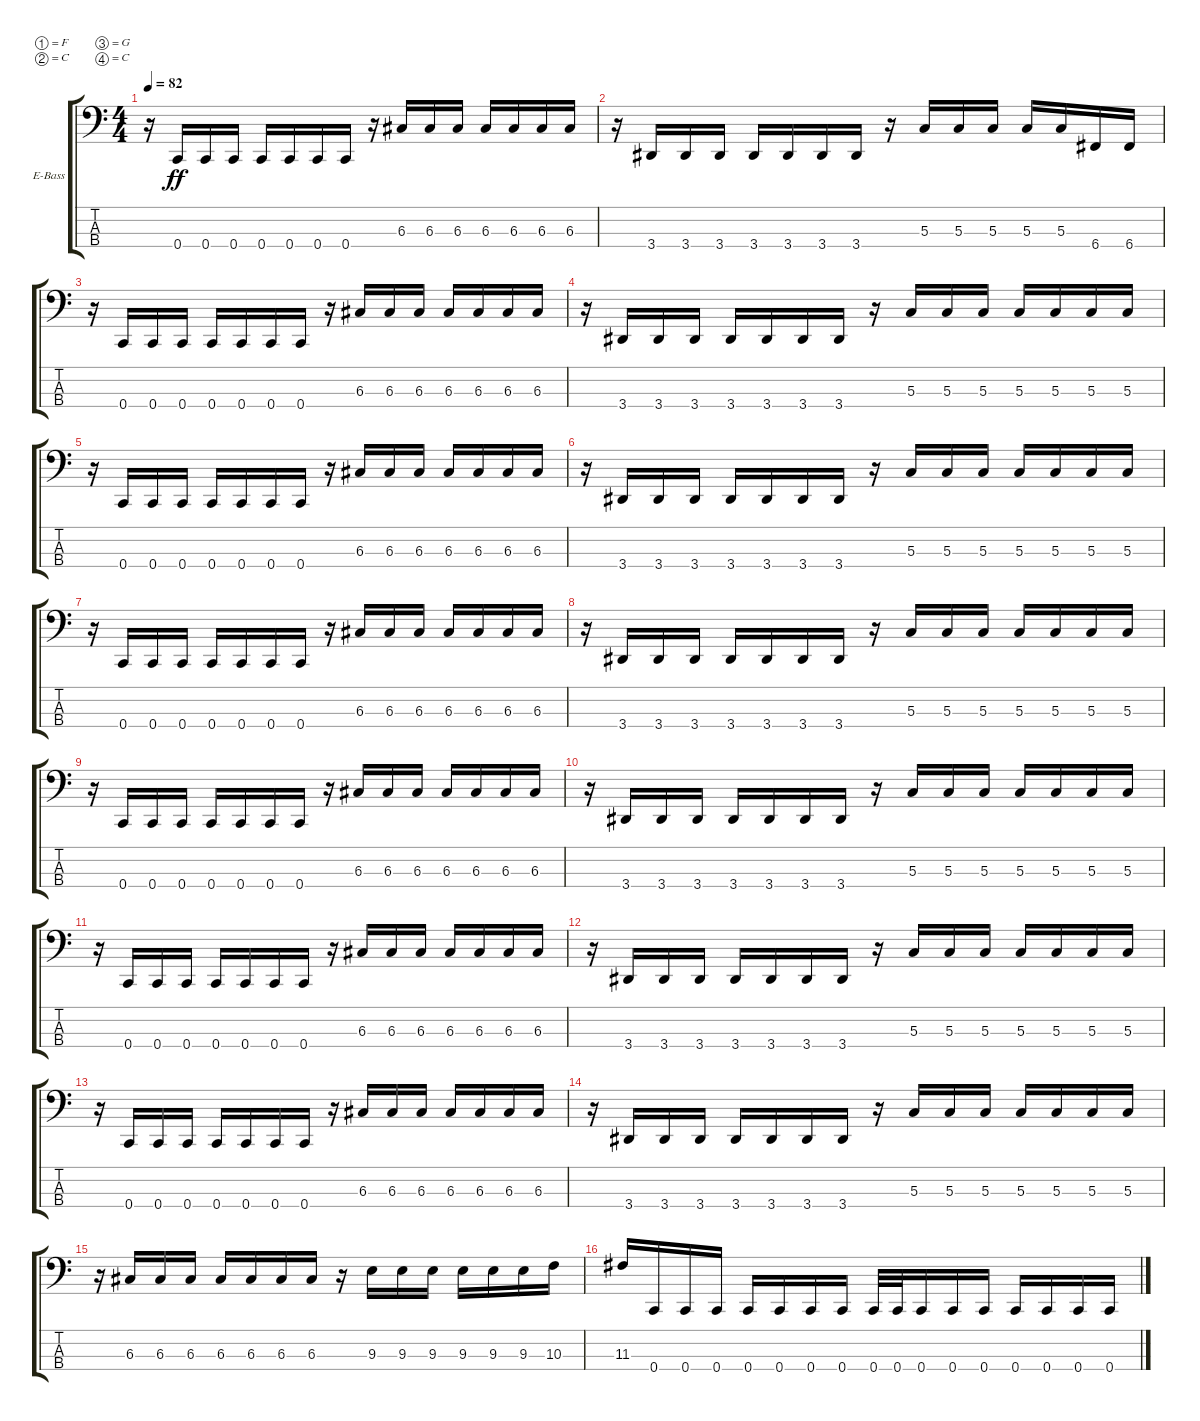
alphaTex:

\bracketExtendMode groupsimilarinstruments
\firstSystemTrackNameOrientation horizontal
\otherSystemsTrackNameOrientation horizontal
\track ("Kristian - Bass" "E-Bass") {instrument electricbassfinger}
\staff {score tabs}
\tuning (F2 C2 G1 C1)
\ts (4 4)
\tempo 82
\clef f4
\ks c
r.16{dy ff} 0.4.16 0.4.16 0.4.16 0.4.16 0.4.16 0.4.16 0.4.16 r.16 6.3.16 6.3.16 6.3.16 6.3.16 6.3.16 6.3.16 6.3.16 |
r.16 3.4.16 3.4.16 3.4.16 3.4.16 3.4.16 3.4.16 3.4.16 r.16 5.3.16 5.3.16 5.3.16 5.3.16 5.3.16 6.4.16 6.4.16 |
r.16 0.4.16 0.4.16 0.4.16 0.4.16 0.4.16 0.4.16 0.4.16 r.16 6.3.16 6.3.16 6.3.16 6.3.16 6.3.16 6.3.16 6.3.16 |
r.16 3.4.16 3.4.16 3.4.16 3.4.16 3.4.16 3.4.16 3.4.16 r.16 5.3.16 5.3.16 5.3.16 5.3.16 5.3.16 5.3.16 5.3.16 |
r.16 0.4.16 0.4.16 0.4.16 0.4.16 0.4.16 0.4.16 0.4.16 r.16 6.3.16 6.3.16 6.3.16 6.3.16 6.3.16 6.3.16 6.3.16 |
r.16 3.4.16 3.4.16 3.4.16 3.4.16 3.4.16 3.4.16 3.4.16 r.16 5.3.16 5.3.16 5.3.16 5.3.16 5.3.16 5.3.16 5.3.16 |
r.16 0.4.16 0.4.16 0.4.16 0.4.16 0.4.16 0.4.16 0.4.16 r.16 6.3.16 6.3.16 6.3.16 6.3.16 6.3.16 6.3.16 6.3.16 |
r.16 3.4.16 3.4.16 3.4.16 3.4.16 3.4.16 3.4.16 3.4.16 r.16 5.3.16 5.3.16 5.3.16 5.3.16 5.3.16 5.3.16 5.3.16 |
r.16 0.4.16 0.4.16 0.4.16 0.4.16 0.4.16 0.4.16 0.4.16 r.16 6.3.16 6.3.16 6.3.16 6.3.16 6.3.16 6.3.16 6.3.16 |
r.16 3.4.16 3.4.16 3.4.16 3.4.16 3.4.16 3.4.16 3.4.16 r.16 5.3.16 5.3.16 5.3.16 5.3.16 5.3.16 5.3.16 5.3.16 |
r.16 0.4.16 0.4.16 0.4.16 0.4.16 0.4.16 0.4.16 0.4.16 r.16 6.3.16 6.3.16 6.3.16 6.3.16 6.3.16 6.3.16 6.3.16 |
r.16 3.4.16 3.4.16 3.4.16 3.4.16 3.4.16 3.4.16 3.4.16 r.16 5.3.16 5.3.16 5.3.16 5.3.16 5.3.16 5.3.16 5.3.16 |
r.16 0.4.16 0.4.16 0.4.16 0.4.16 0.4.16 0.4.16 0.4.16 r.16 6.3.16 6.3.16 6.3.16 6.3.16 6.3.16 6.3.16 6.3.16 |
r.16 3.4.16 3.4.16 3.4.16 3.4.16 3.4.16 3.4.16 3.4.16 r.16 5.3.16 5.3.16 5.3.16 5.3.16 5.3.16 5.3.16 5.3.16 |
r.16 6.3.16 6.3.16 6.3.16 6.3.16 6.3.16 6.3.16 6.3.16 r.16 9.3.16 9.3.16 9.3.16 9.3.16 9.3.16 9.3.16 10.3.16 |
11.3.16 0.4.16 0.4.16 0.4.16 0.4.16 0.4.16 0.4.16 0.4.16 0.4.32 0.4.32 0.4.16 0.4.16 0.4.16 0.4.16 0.4.16 0.4.16 0.4.16
